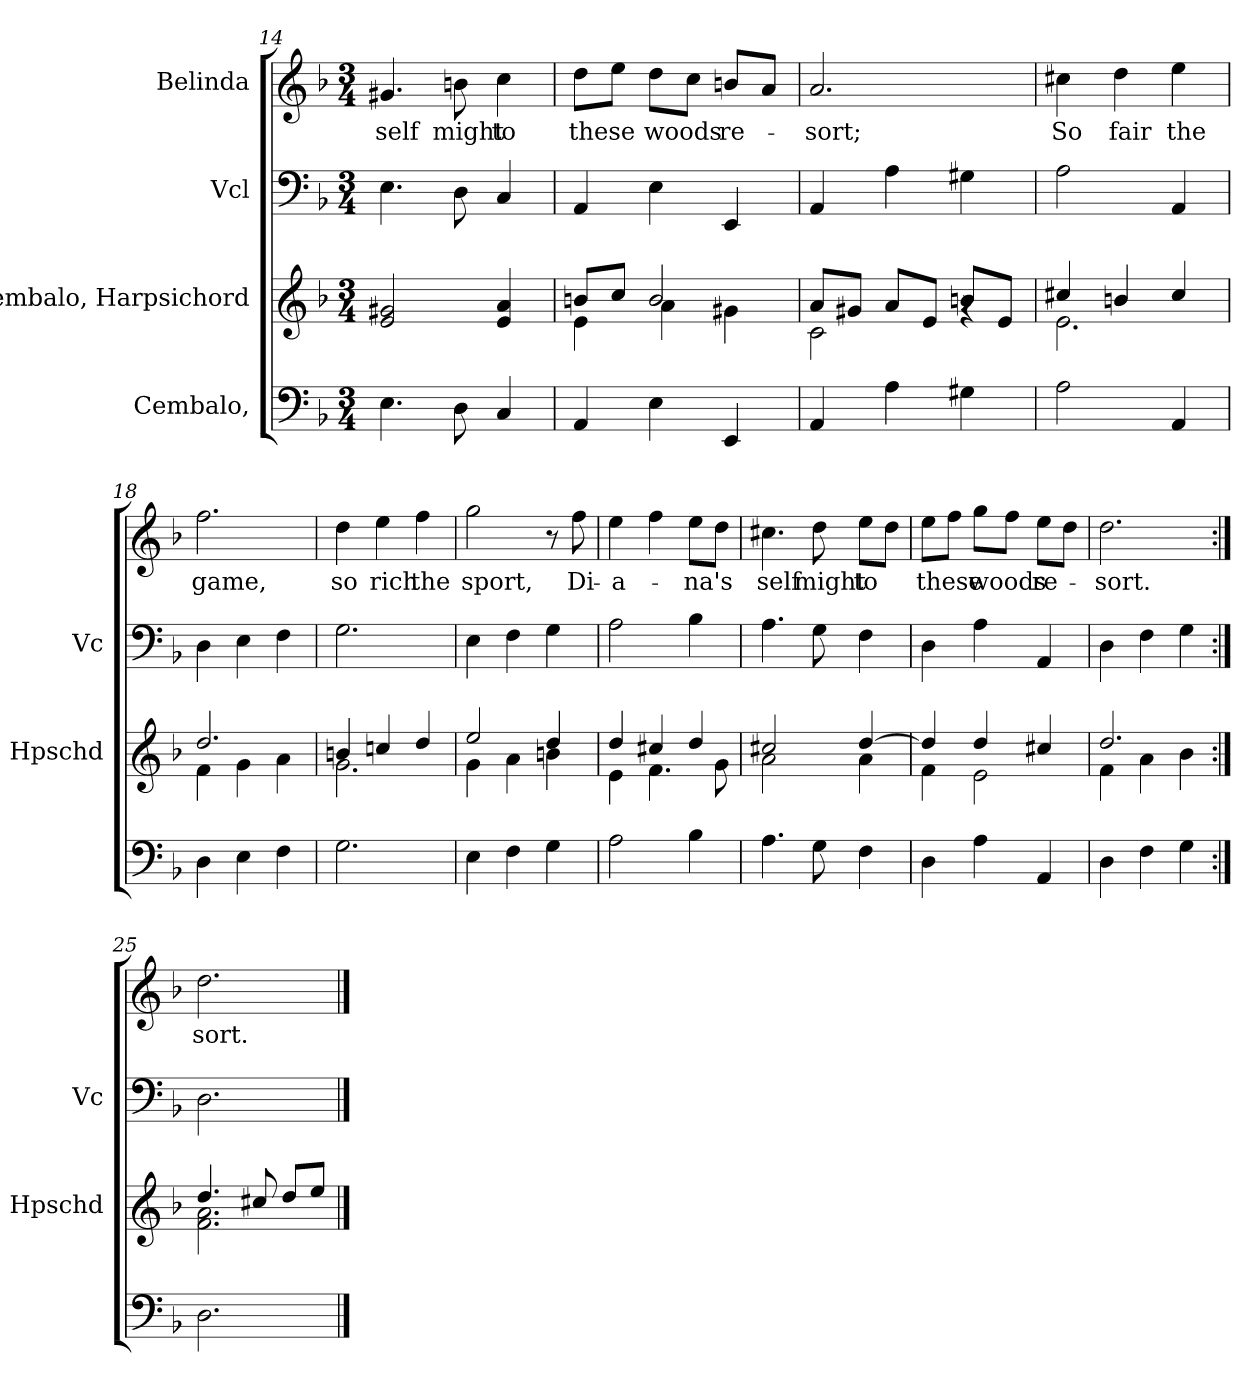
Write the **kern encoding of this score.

**kern	**kern	**kern	**kern	**text
*part4	*part3	*part2	*part1	*part1
*staff4	*staff3	*staff2	*staff1	*staff1
*I"Cembalo,	*I"Cembalo, Harpsichord	*I"Vcl	*I"Belinda	*
*	*I'Hpschd	*I'Vc	*	*
*clefF4	*clefG2	*clefF4	*clefG2	*
*k[b-]	*k[b-]	*k[b-]	*k[b-]	*
*M3/4	*M3/4	*M3/4	*M3/4	*
=14	=14	=14	=14	=14
!	!	!	!	!LO:LY:b
4.E\	2e/ 2g#X/	4.E\	4.g#X/	self
!	!	!	!	!LO:LY:b
8D\	.	8D\	8bn\	might
!	!	!	!	!LO:LY:b
4C/	4e/ 4a/	4C/	4cc\	to
!!LO:LB:g=z
=15	=15	=15	=15	=15
*	*^	*	*	*
!	!	!	!	!	!LO:LY:b
4AA/	8bn/L	4e\	4AA/	8dd\L	these
.	8cc/J	.	.	8ee\J	.
!	!	!	!	!	!LO:LY:b
4E\	2b/	4a\	4E\	8dd\L	woods
.	.	.	.	8cc\J	.
!	!	!	!	!	!LO:LY:b
4EE/	.	4g#X\	4EE/	8bn/L	re-
.	.	.	.	8a/J	.
=16	=16	=16	=16	=16	=16
!	!	!	!	!	!LO:LY:b
4AA/	8a/L	2c\	4AA/	2.a/	-sort;
.	8g#X/J	.	.	.	.
4A\	8a/L	.	4A\	.	.
.	8e/J	.	.	.	.
4G#X\	8bn/L	4rg	4G#X\	.	.
.	8e/J	.	.	.	.
=17	=17	=17	=17	=17	=17
!	!	!	!	!	!LO:LY:b
2A\	4cc#X/	2.e\	2A\	4cc#X\	So
!	!	!	!	!	!LO:LY:b
.	4bn/	.	.	4dd\	fair
!	!	!	!	!	!LO:LY:b
4AA/	4cc#/	.	4AA/	4ee\	the
=18	=18	=18	=18	=18	=18
!	!	!	!	!	!LO:LY:b
4D\	2.dd/	4f\	4D\	2.ff\	game,
4E\	.	4g\	4E\	.	.
4F\	.	4a\	4F\	.	.
=19	=19	=19	=19	=19	=19
!	!	!	!	!	!LO:LY:b
2.G\	4bn/	2.g\	2.G\	4dd\	so
!	!	!	!	!	!LO:LY:b
.	4ccn/	.	.	4ee\	rich
!	!	!	!	!	!LO:LY:b
.	4dd/	.	.	4ff\	the
=20	=20	=20	=20	=20	=20
!	!	!	!	!	!LO:LY:b
4E\	2ee/	4g\	4E\	2gg\	sport,
4F\	.	4a\	4F\	.	.
4G\	4dd/	4bn\	4G\	8r	.
!	!	!	!	!	!LO:LY:b
.	.	.	.	8ff\	Di-
!!LO:PB:g=z
=21	=21	=21	=21	=21	=21
!	!	!	!	!	!LO:LY:b
2A\	4dd/	4e\	2A\	4ee\	-a-
.	4cc#X/	4.f\	.	4ff\	.
!	!	!	!	!	!LO:LY:b
4B-\	4dd/	.	4B-\	8ee\L	-na's
.	.	8g\	.	8dd\J	.
=22	=22	=22	=22	=22	=22
!	!	!	!	!	!LO:LY:b
4.A\	2cc#X/	2a\	4.A\	4.cc#X\	self
!	!	!	!	!	!LO:LY:b
8G\	.	.	8G\	8dd\	might
!	!	!	!	!	!LO:LY:b
4F\	[4dd/	4a\	4F\	8ee\L	to
.	.	.	.	8dd\J	.
=23	=23	=23	=23	=23	=23
!	!	!	!	!	!LO:LY:b
4D\	4dd/]	4f\	4D\	8ee\L	these
.	.	.	.	8ff\J	.
!	!	!	!	!	!LO:LY:b
4A\	4dd/	2e\	4A\	8gg\L	woods
.	.	.	.	8ff\J	.
!	!	!	!	!	!LO:LY:b
4AA/	4cc#X/	.	4AA/	8ee\L	re-
.	.	.	.	8dd\J	.
=24	=24	=24	=24	=24	=24
!	!	!	!	!	!LO:LY:b
4D\	2.dd/	4f\	4D\	2.dd\	-sort.
4F\	.	4a\	4F\	.	.
4G\	.	4b-\	4G\	.	.
=25:|!	=25:|!	=25:|!	=25:|!	=25:|!	=25:|!
!	!	!	!	!	!LO:LY:b
2.D\	4.dd/	2.f\ 2.a\	2.D\	2.dd\	-sort.
.	8cc#X/	.	.	.	.
.	8dd/L	.	.	.	.
.	8ee/J	.	.	.	.
*	*v	*v	*	*	*
==	==	==	==	==
*-	*-	*-	*-	*-
